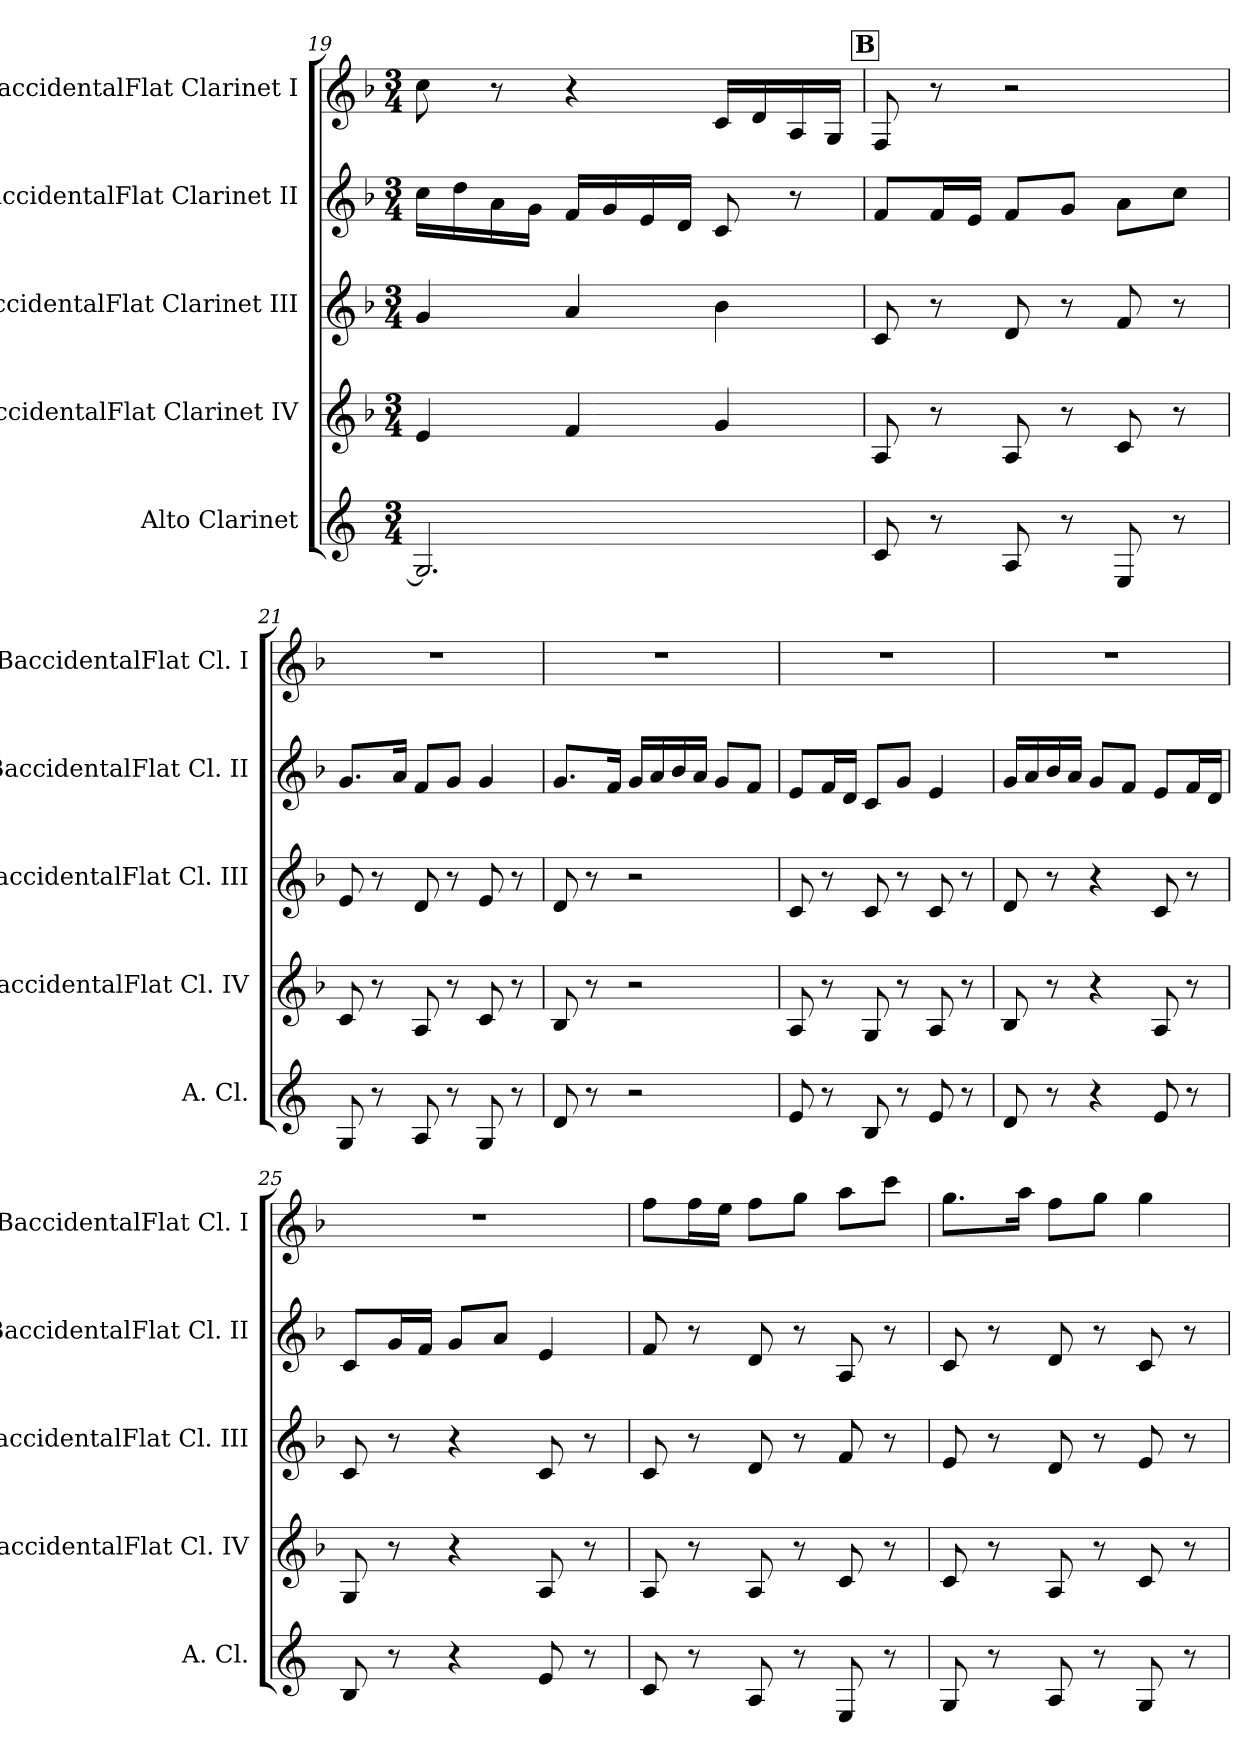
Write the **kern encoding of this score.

**kern	**kern	**kern	**kern	**kern
*part5	*part4	*part3	*part2	*part1
*staff5	*staff4	*staff3	*staff2	*staff1
*I"Alto Clarinet	*I"BaccidentalFlat Clarinet IV	*I"BaccidentalFlat Clarinet III	*I"BaccidentalFlat Clarinet II	*I"BaccidentalFlat Clarinet I
*I'A. Cl.	*I'BaccidentalFlat Cl. IV	*I'BaccidentalFlat Cl. III	*I'BaccidentalFlat Cl. II	*I'BaccidentalFlat Cl. I
*clefG2	*clefG2	*clefG2	*clefG2	*clefG2
*ITrd5c9	*ITrd1c2	*ITrd1c2	*ITrd1c2	*ITrd1c2
*k[b-e-a-]	*k[b-e-a-]	*k[b-e-a-]	*k[b-e-a-]	*k[b-e-a-]
*M3/4	*M3/4	*M3/4	*M3/4	*M3/4
=19	=19	=19	=19	=19
2.BB-/]	4d/	4f/	16b-\LL	8b-\
.	.	.	16cc\	.
.	.	.	16g\	8r
.	.	.	16f\JJ	.
.	4e-/	4g/	16e-/LL	4r
.	.	.	16f/	.
.	.	.	16d/	.
.	.	.	16c/JJ	.
.	4f/	4a-\	8B-/	16B-/LL
.	.	.	.	16c/
.	.	.	8r	16G/
.	.	.	.	16F/JJ
!!LO:REH:place=s1:a:B:fs=14:t=B
=20	=20	=20	=20	=20
8E-/	8G/	8B-/	8e-/L	8E-/
8r	8r	8r	16e-/L	8r
.	.	.	16d/JJ	.
8C/	8G/	8c/	8e-/L	2r
8r	8r	8r	8f/J	.
8GG/	8B-/	8e-/	8g\L	.
8r	8r	8r	8b-\J	.
!!LO:PB:g=z
=21	=21	=21	=21	=21
8BB-/	8B-/	8d/	8.f/L	2.r
8r	8r	8r	.	.
.	.	.	16g/Jk	.
8C/	8G/	8c/	8e-/L	.
8r	8r	8r	8f/J	.
8BB-/	8B-/	8d/	4f/	.
8r	8r	8r	.	.
=22	=22	=22	=22	=22
8F/	8A-/	8c/	8.f/L	2.r
8r	8r	8r	.	.
.	.	.	16e-/Jk	.
2r	2r	2r	16f/LL	.
.	.	.	16g/	.
.	.	.	16a-/	.
.	.	.	16g/JJ	.
.	.	.	8f/L	.
.	.	.	8e-/J	.
=23	=23	=23	=23	=23
8G/	8G/	8B-/	8d/L	2.r
8r	8r	8r	16e-/L	.
.	.	.	16c/JJ	.
8D/	8F/	8B-/	8B-/L	.
8r	8r	8r	8f/J	.
8G/	8G/	8B-/	4d/	.
8r	8r	8r	.	.
=24	=24	=24	=24	=24
8F/	8A-/	8c/	16f/LL	2.r
.	.	.	16g/	.
8r	8r	8r	16a-/	.
.	.	.	16g/JJ	.
4r	4r	4r	8f/L	.
.	.	.	8e-/J	.
8G/	8G/	8B-/	8d/L	.
8r	8r	8r	16e-/L	.
.	.	.	16c/JJ	.
!!LO:LB:g=z
=25	=25	=25	=25	=25
8D/	8F/	8B-/	8B-/L	2.r
8r	8r	8r	16f/L	.
.	.	.	16e-/JJ	.
4r	4r	4r	8f/L	.
.	.	.	8g/J	.
8G/	8G/	8B-/	4d/	.
8r	8r	8r	.	.
=26	=26	=26	=26	=26
8E-/	8G/	8B-/	8e-/	8ee-\L
8r	8r	8r	8r	16ee-\L
.	.	.	.	16dd\JJ
8C/	8G/	8c/	8c/	8ee-\L
8r	8r	8r	8r	8ff\J
8GG/	8B-/	8e-/	8G/	8gg\L
8r	8r	8r	8r	8bb-\J
=27	=27	=27	=27	=27
8BB-/	8B-/	8d/	8B-/	8.ff\L
8r	8r	8r	8r	.
.	.	.	.	16gg\Jk
8C/	8G/	8c/	8c/	8ee-\L
8r	8r	8r	8r	8ff\J
8BB-/	8B-/	8d/	8B-/	4ff\
8r	8r	8r	8r	.
=	=	=	=	=
*-	*-	*-	*-	*-
